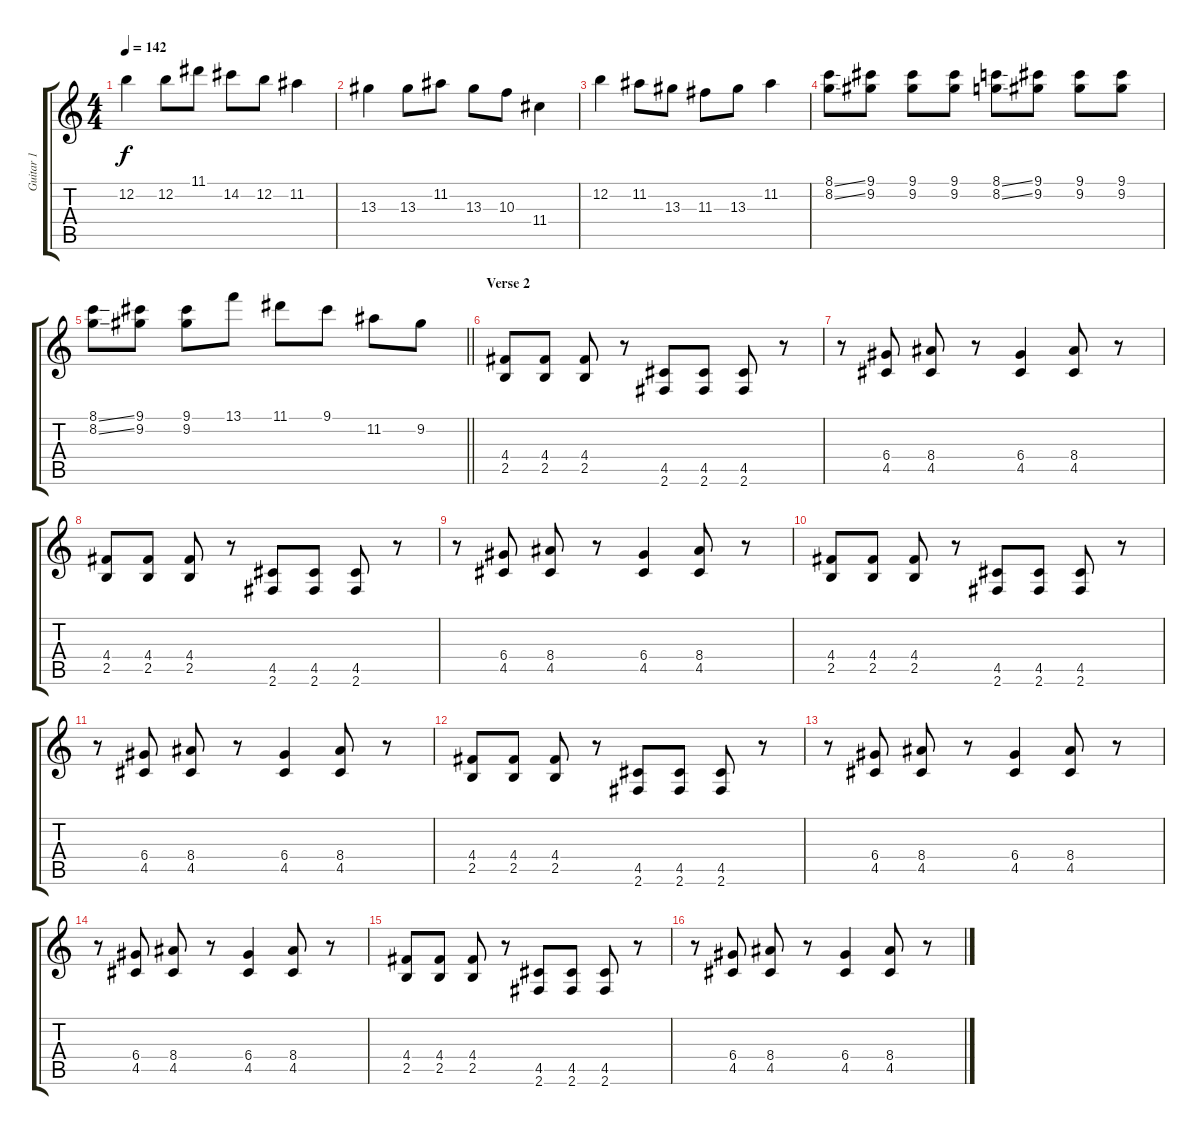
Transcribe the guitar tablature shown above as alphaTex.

\track ("Guitar 1" "Guitar 1") {instrument overdrivenguitar}
\staff {score tabs}
\tuning (E4 B3 G3 D3 A2 E2) {hide}
\ts (4 4)
\tempo 142
\clef g2
\ks c
12.2.4{dy f} 12.2.8 11.1.8 14.2.8 12.2.8 11.2.4 |
13.3.4 13.3.8 11.2.8 13.3.8 10.3.8 11.4.4 |
12.2.4 11.2.8 13.3.8 11.3.8 13.3.8 11.2.4 |
(8.1{ss} 8.2{ss}).8 (9.1 9.2).8 (9.1 9.2).8 (9.1 9.2).8 (8.1{ss} 8.2{ss}).8 (9.1 9.2).8 (9.1 9.2).8 (9.1 9.2).8 |
\barLineRight lightlight
(8.1{ss} 8.2{ss}).8 (9.1 9.2).8 (9.1 9.2).8 13.1.8 11.1.8 9.1.8 11.2.8 9.2.8 |
\section ("" "Verse 2")
(4.4 2.5).8 (4.4 2.5).8 (4.4 2.5).8 r.8 (4.5 2.6).8 (4.5 2.6).8 (4.5 2.6).8 r.8 |
r.8 (6.4 4.5).8 (8.4 4.5).8 r.8 (6.4 4.5).4 (8.4 4.5).8 r.8 |
(4.4 2.5).8 (4.4 2.5).8 (4.4 2.5).8 r.8 (4.5 2.6).8 (4.5 2.6).8 (4.5 2.6).8 r.8 |
r.8 (6.4 4.5).8 (8.4 4.5).8 r.8 (6.4 4.5).4 (8.4 4.5).8 r.8 |
(4.4 2.5).8 (4.4 2.5).8 (4.4 2.5).8 r.8 (4.5 2.6).8 (4.5 2.6).8 (4.5 2.6).8 r.8 |
r.8 (6.4 4.5).8 (8.4 4.5).8 r.8 (6.4 4.5).4 (8.4 4.5).8 r.8 |
(4.4 2.5).8 (4.4 2.5).8 (4.4 2.5).8 r.8 (4.5 2.6).8 (4.5 2.6).8 (4.5 2.6).8 r.8 |
r.8 (6.4 4.5).8 (8.4 4.5).8 r.8 (6.4 4.5).4 (8.4 4.5).8 r.8 |
r.8 (6.4 4.5).8 (8.4 4.5).8 r.8 (6.4 4.5).4 (8.4 4.5).8 r.8 |
(4.4 2.5).8 (4.4 2.5).8 (4.4 2.5).8 r.8 (4.5 2.6).8 (4.5 2.6).8 (4.5 2.6).8 r.8 |
r.8 (6.4 4.5).8 (8.4 4.5).8 r.8 (6.4 4.5).4 (8.4 4.5).8 r.8
